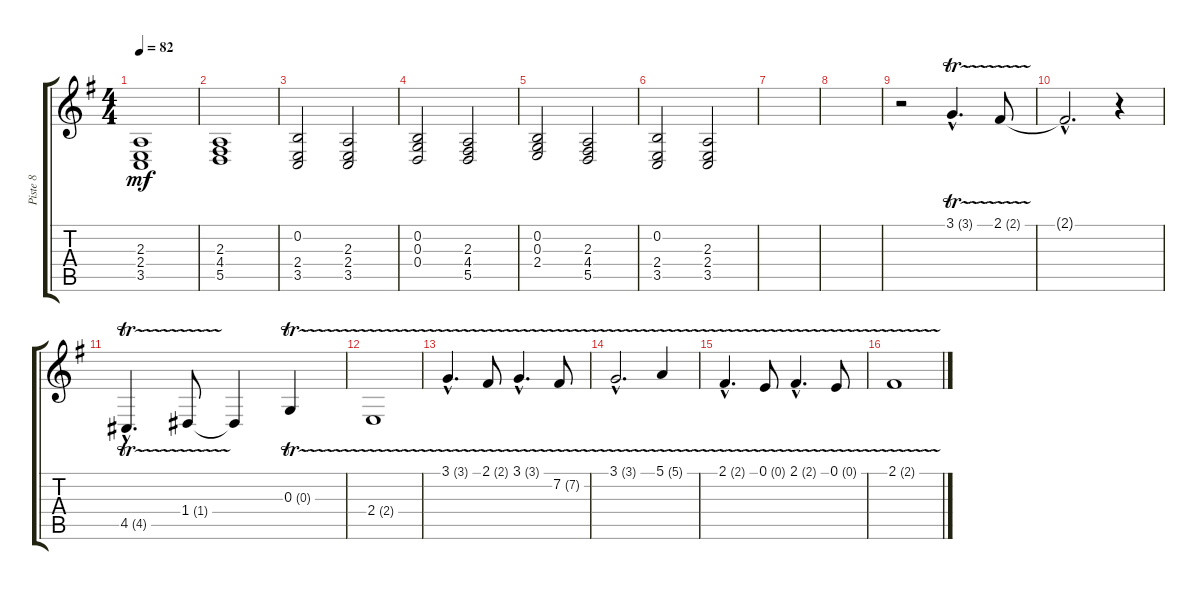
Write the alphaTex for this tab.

\track ("Piste 8" "Piste 8") {instrument synthstrings1}
\staff {score tabs}
\tuning (E4 B3 G3 D3 A2 E2) {hide}
\ts (4 4)
\tempo 82
\clef g2
\ks g
(2.3 2.4 3.5).1{dy mf} |
(2.3 4.4 5.5).1 |
(0.2 2.4 3.5).2 (2.3 2.4 3.5).2 |
(0.2 0.3 0.4).2 (2.3 4.4 5.5).2 |
(0.2 0.3 2.4).2 (2.3 4.4 5.5).2 |
(0.2 2.4 3.5).2 (2.3 2.4 3.5).2 |
|
|
r.2 3.1{tr (3 16) hac}.4{d} 2.1{tr (2 16)}.8 |
2.1{hac t}.2{d} r.4 |
4.5{tr (4 16) hac}.4{d} 1.4{tr (1 16)}.8 1.4{t}.4 0.3{tr (0 16)}.4 |
2.4{tr (2 16)}.1 |
3.1{tr (3 16) hac}.4{d} 2.1{tr (2 16)}.8 3.1{tr (3 16) hac}.4{d} 7.2{tr (7 16)}.8 |
3.1{tr (3 16) hac}.2{d} 5.1{tr (5 16)}.4 |
2.1{tr (2 16) hac}.4{d} 0.1{tr (0 16)}.8 2.1{tr (2 16) hac}.4{d} 0.1{tr (0 16)}.8 |
2.1{tr (2 16)}.1
